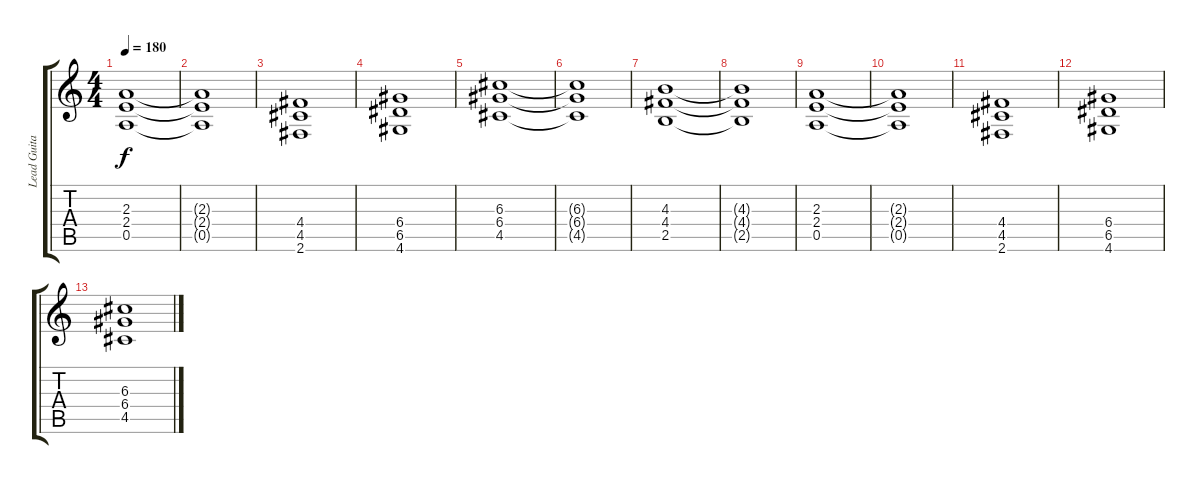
\track ("Lead Guitar" "Lead Guita") {instrument distortionguitar}
\staff {score tabs}
\tuning (E4 B3 G3 D3 A2 E2) {hide}
\ts (4 4)
\tempo 180
\clef g2
\ks c
(2.3 2.4 0.5).1{dy f} |
(2.3{t} 2.4{t} 0.5{t}).1 |
(4.4 4.5 2.6).1 |
(6.4 6.5 4.6).1 |
(6.3 6.4 4.5).1 |
(6.3{t} 6.4{t} 4.5{t}).1 |
(4.3 4.4 2.5).1 |
(4.3{t} 4.4{t} 2.5{t}).1 |
(2.3 2.4 0.5).1 |
(2.3{t} 2.4{t} 0.5{t}).1 |
(4.4 4.5 2.6).1 |
(6.4 6.5 4.6).1 |
(6.3 6.4 4.5).1
